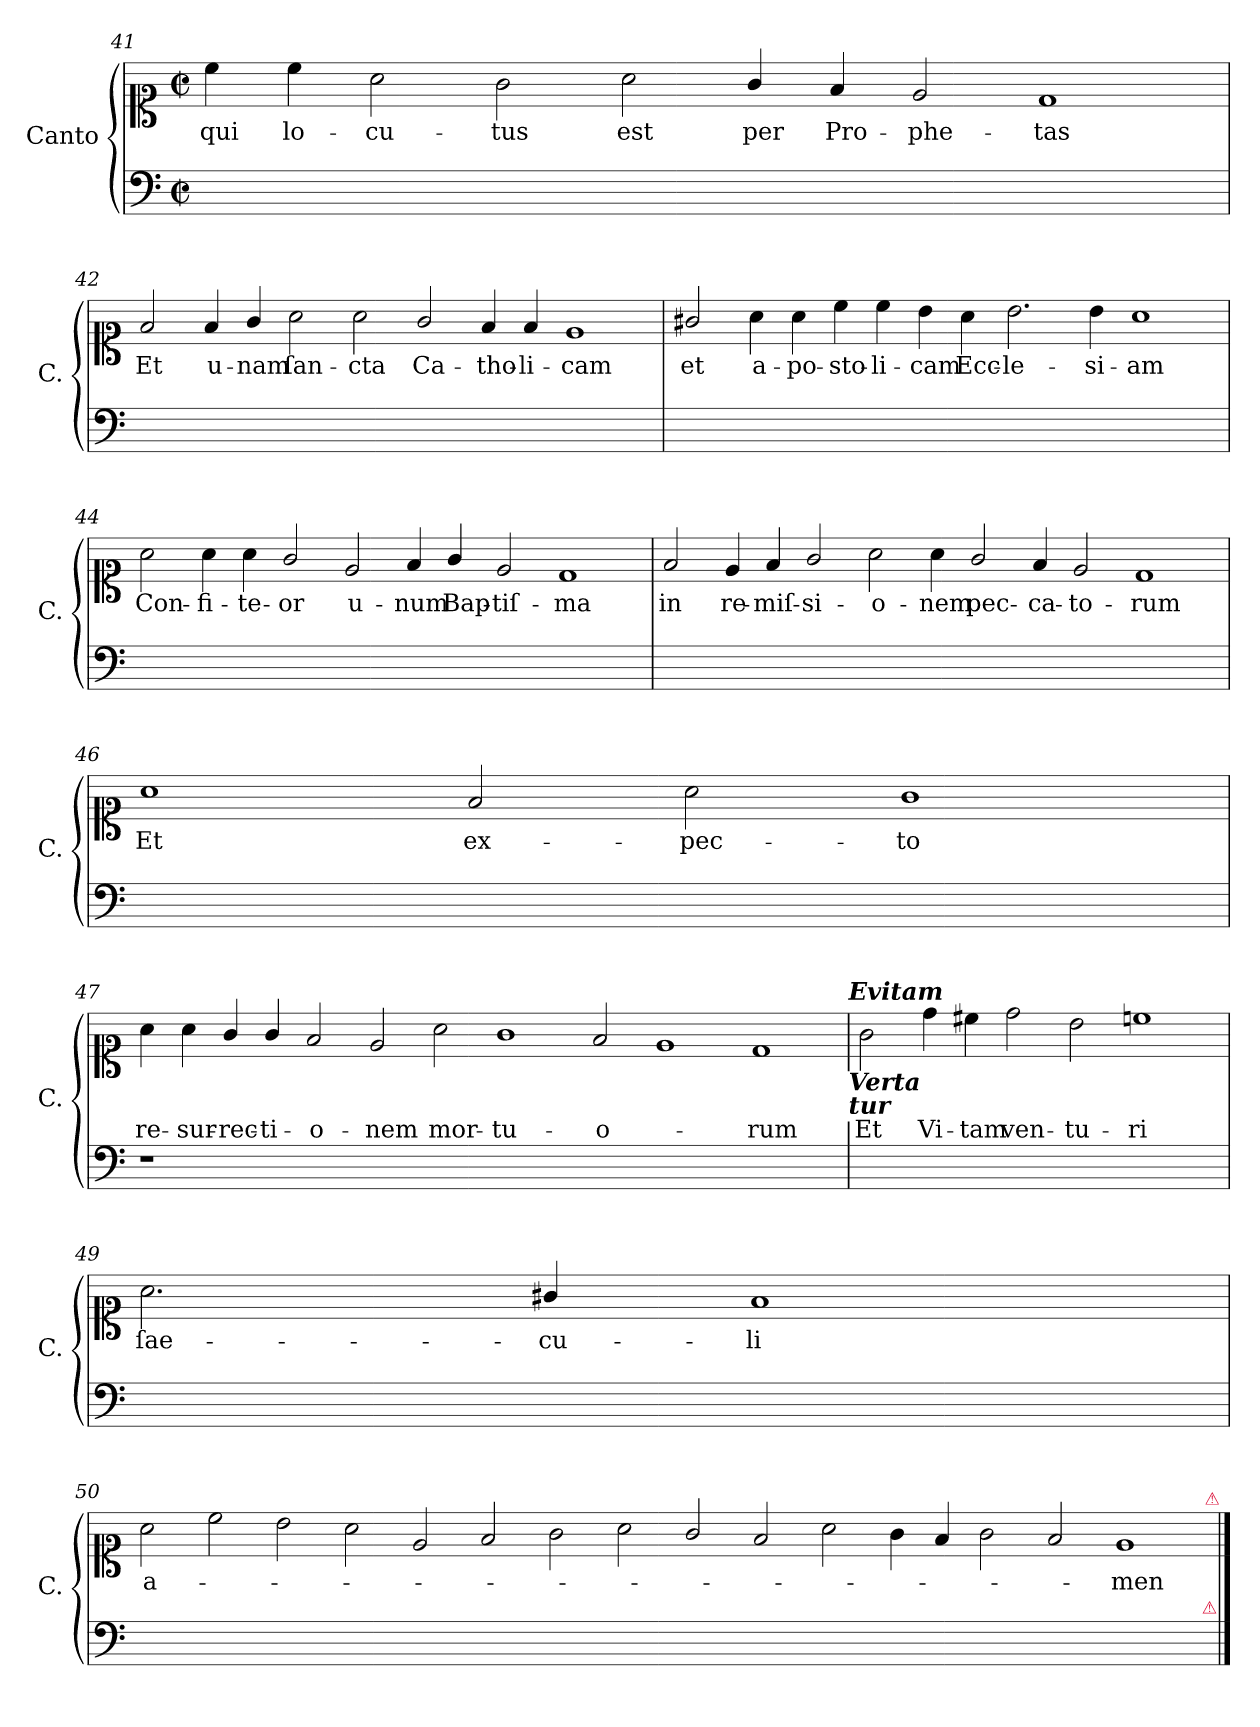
**kern	**kern	**text
*part1	*part1	*part1
*staff2	*staff1	*staff1
*I"Canto	*	*
*I'C.	*	*
*clefF4	*clefC1	*
*k[]	*k[]	*
*M2/2	*M2/2	*
*met(c|)	*met(c|)	*
=41	=41	=41
1ryy	4cc\	qui
.	4cc\	lo-
.	2a\	-cu-
1ryy	2g\	-tus
.	2a\	est
1ryy	4g/	per
.	4f/	Pro-
.	2e/	-phe-
1ryy	1d	-tas
=42	=42	=42
1ryy	2f/	Et
.	4f/	u-
.	4g/	-nam
1ryy	2a\	ſan-
.	2a\	-cta
1ryy	2g/	Ca-
.	4f/	-tho-
.	4f/	-li-
1ryy	1e	-cam
=43	=43	=43
1ryy	2g#X/	et
.	4a\	a-
.	4a\	-po-
1ryy	4cc\	-sto-
.	4cc\	-li-
.	4b\	-cam
.	4a\	Ecc-
1ryy	2.b\	-le-
.	4b\	-si-
1ryy	1a	-am
=44	=44	=44
1ryy	2a\	Con-
.	4a\	-fi-
.	4a\	-te-
1ryy	2g/	-or
.	2e/	u-
1ryy	4f/	-num
.	4g/	Bap-
.	2e/	-tiſ-
1ryy	1d	-ma
=45	=45	=45
1ryy	2f/	in
.	4e/	re-
.	4f/	-miſ-
1ryy	2g/	-si-
.	2a\	-o-
1ryy	4a\	-nem
.	2g/	pec-
.	4f/	-ca-
2ryy	2e/	-to-
1ryy	1d	-rum
=46	=46	=46
1ryy	1a	Et
1ryy	2f/	ex-
.	2a\	-pec-
1ryy	1g	-to
=47	=47	=47
1r	4a\	re-
.	4a\	-sur-
.	4g/	-rec-
.	4g/	-ti-
1ryy	2f/	-o-
.	2e/	-nem
2ryy	2a\	mor-
1ryy	1g	-tu-
2ryy	2f/	-o-
1ryy	1e	.
1ryy	1d	-rum
!	!LO:TX:a:Bi:t=Evitam	!
!	!LO:TX:b:Bi:t=Verta \ntur	!
=48	=48	=48
1ryy	2g\	Et
.	4dd\	Vi-
.	4cc#X\	-tam
1ryy	2dd\	ven-
.	2b\	-tu-
1ryy	1ccn	-ri
=49	=49	=49
1ryy	2.a\	ſae-
.	4g#X/	-cu-
1ryy	1f	-li
=50	=50	=50
1ryy	2a\	a-
.	2cc\	.
1ryy	2b\	.
.	2a\	.
1ryy	2e/	.
.	2f/	.
1ryy	2g\	.
.	2a\	.
1ryy	2g/	.
.	2f/	.
1ryy	2a\	.
.	4g\	.
.	4f/	.
1ryy	2g\	.
.	2f/	.
1ryy	1e	-men
!	!LO:TX:a:color=crimson:t=⚠	!
!LO:TX:a:color=crimson:t=⚠	!	!
==	==	==
*-	*-	*-
